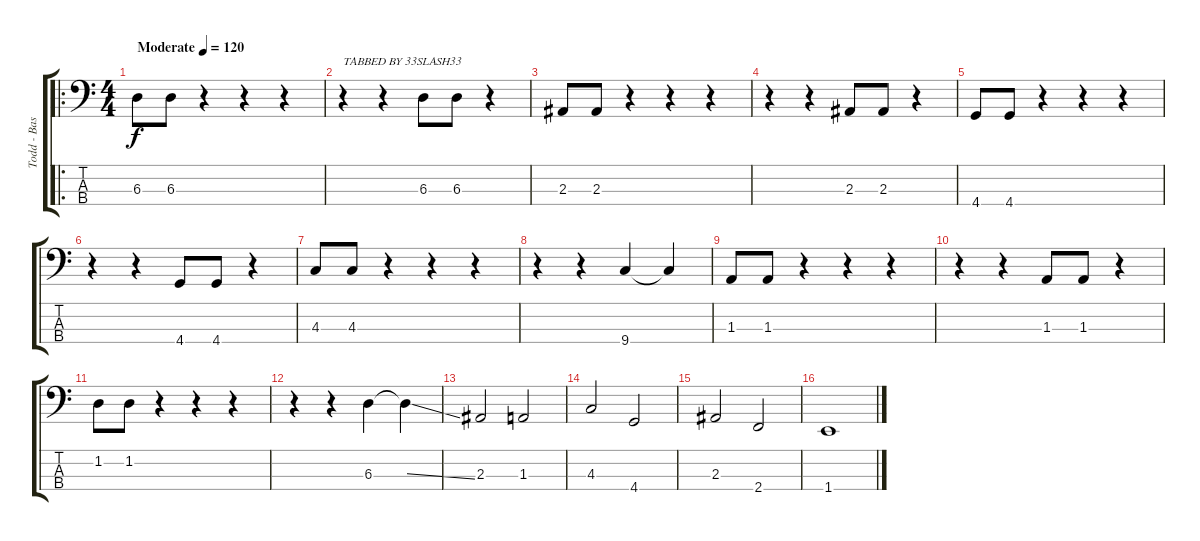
\track ("Todd - Bass" "Todd - Bas") {instrument electricbasspick}
\staff {score tabs}
\tuning (Gb2 Db2 Ab1 Eb1) {hide}
\ro
\ts (4 4)
\tempo (120 "Moderate")
\clef f4
\ks c
6.3.8{dy f instrument electricbasspick} 6.3.8 r.4 r.4 r.4 |
r.4{txt "TABBED BY 33SLASH33"} r.4 6.3.8 6.3.8 r.4 |
2.3.8 2.3.8 r.4 r.4 r.4 |
r.4 r.4 2.3.8 2.3.8 r.4 |
4.4.8 4.4.8 r.4 r.4 r.4 |
r.4 r.4 4.4.8 4.4.8 r.4 |
4.3.8 4.3.8 r.4 r.4 r.4 |
r.4 r.4 9.4.4 9.4{t}.4 |
1.3.8 1.3.8 r.4 r.4 r.4 |
r.4 r.4 1.3.8 1.3.8 r.4 |
1.2.8 1.2.8 r.4 r.4 r.4 |
r.4 r.4 6.3.4 6.3{ss t}.4 |
2.3.2 1.3.2 |
4.3.2 4.4.2 |
2.3.2 2.4.2 |
1.4.1
